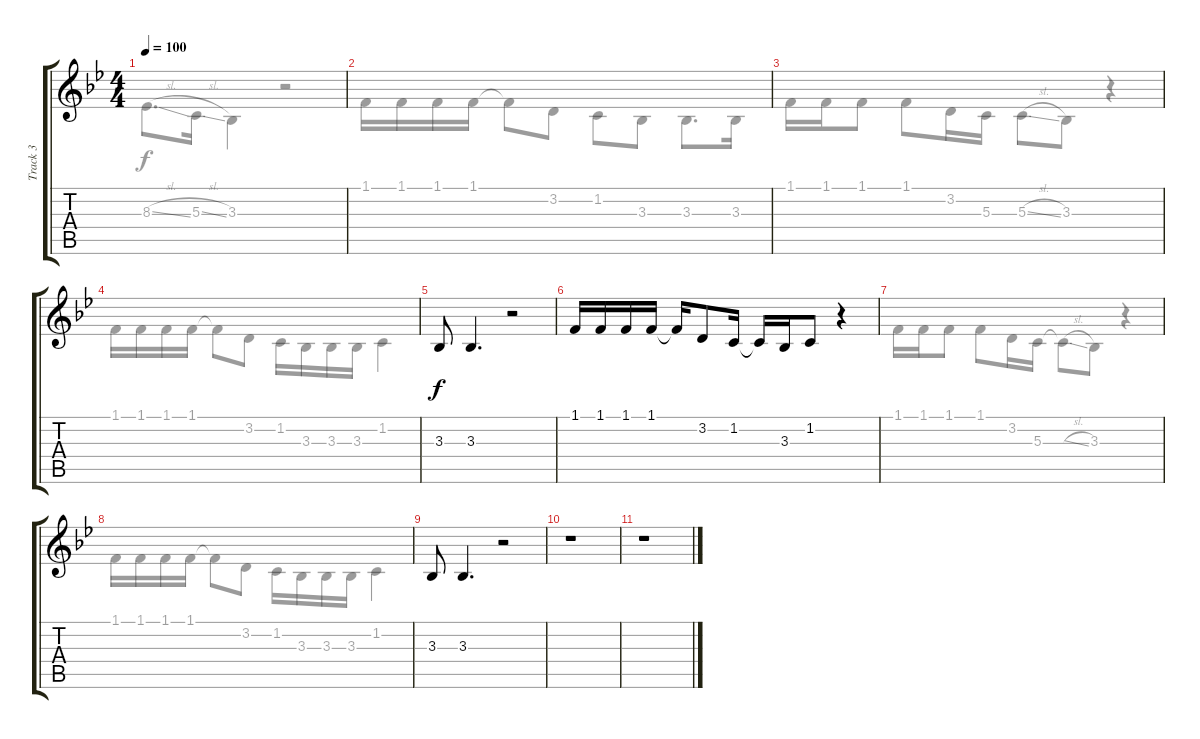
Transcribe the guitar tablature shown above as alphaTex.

\track ("Track 3" "Track 3") {instrument lead1square}
\staff {score tabs}
\tuning (E4 B3 G3 D3 A2 E2) {hide}
\voice
\ts (4 4)
\tempo 100
\clef g2
\ks gminor
|
|
|
|
3.3.8 3.3.4{d} r.2 |
1.1.16 1.1.16 1.1.16 1.1.16 1.1{t}.16 3.2.8 1.2.16 1.2{t}.16 3.3.16 1.2.8 r.4 |
|
|
3.3.8 3.3.4{d} r.2 |
r.1 |
r.1
\voice
\clef g2
\ottava regular
\simile none
\ks gminor
8.3{sl t}.8{d dy f} 5.3{sl}.16 3.3.4 r.2 |
1.1.16 1.1.16 1.1.16 1.1.16 1.1{t}.8 3.2.8 1.2.8 3.3.8 3.3.8{d} 3.3.16 |
1.1.16 1.1.16 1.1.8 1.1.8 3.2.16 5.3.16 5.3{sl}.8 3.3.8 r.4 |
1.1.16 1.1.16 1.1.16 1.1.16 1.1{t}.8 3.2.8 1.2.16 3.3.16 3.3.16 3.3.16 1.2.4 |
|
|
1.1.16 1.1.16 1.1.8 1.1.8 3.2.16 5.3.16 5.3{sl t}.8 3.3.8 r.4 |
1.1.16 1.1.16 1.1.16 1.1.16 1.1{t}.8 3.2.8 1.2.16 3.3.16 3.3.16 3.3.16 1.2.4 |
|
|
